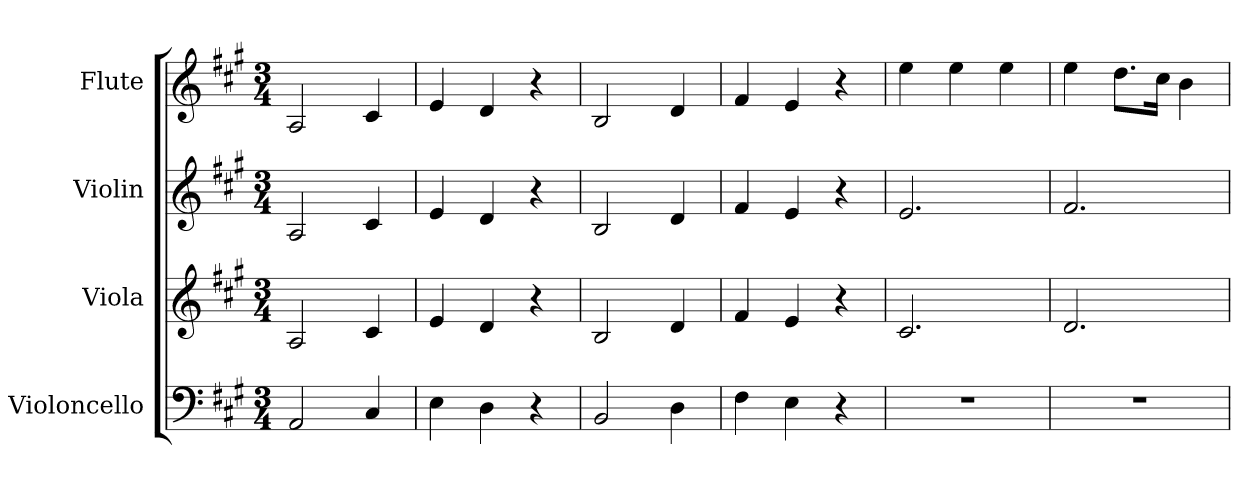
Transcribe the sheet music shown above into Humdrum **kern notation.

**kern	**kern	**kern	**kern
*part4	*part3	*part2	*part1
*staff4	*staff3	*staff2	*staff1
*I"Violoncello	*I"Viola	*I"Violin	*I"Flute
*I'Vc	*I'Vla	*I'Vln	*I'Fl
*k[f#c#g#]	*k[f#c#g#]	*k[f#c#g#]	*k[f#c#g#]
*A:	*A:	*A:	*A:
*M3/4	*M3/4	*M3/4	*M3/4
*MM112	*MM112	*MM112	*MM112
=	=	=	=
2AA	2A	2A	2A
4C#	4c#	4c#	4c#
=2	=2	=2	=2
4E	4e	4e	4e
4D	4d	4d	4d
4r	4r	4r	4r
=3	=3	=3	=3
2BB	2B	2B	2B
4D	4d	4d	4d
=4	=4	=4	=4
4F#	4f#	4f#	4f#
4E	4e	4e	4e
4r	4r	4r	4r
=5	=5	=5	=5
2.r	2.c#	2.e	4ee
.	.	.	4ee
.	.	.	4ee
=6	=6	=6	=6
2.r	2.d	2.f#	4ee
.	.	.	8.ddL
.	.	.	16cc#Jk
.	.	.	4b
=	=	=	=
*-	*-	*-	*-
